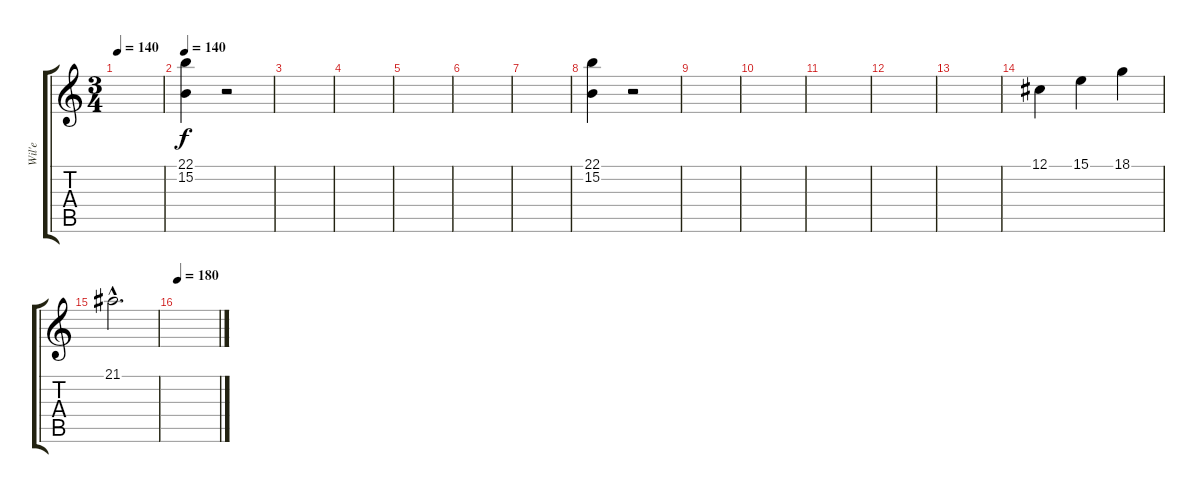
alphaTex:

\track ("Wil'e" "Wil'e") {instrument stringensemble1}
\staff {score tabs}
\tuning (Db4 Ab3 E3 B2 Gb2 Db2) {hide}
\ts (3 4)
\tempo 140
\clef g2
\ks c
|
\tempo 140
(22.1 15.2).4 r.2 |
|
|
|
|
|
(22.1 15.2).4 r.2 |
|
|
|
|
|
12.1.4 15.1.4 18.1.4 |
21.1{hac}.2{d} |
\tempo 180
